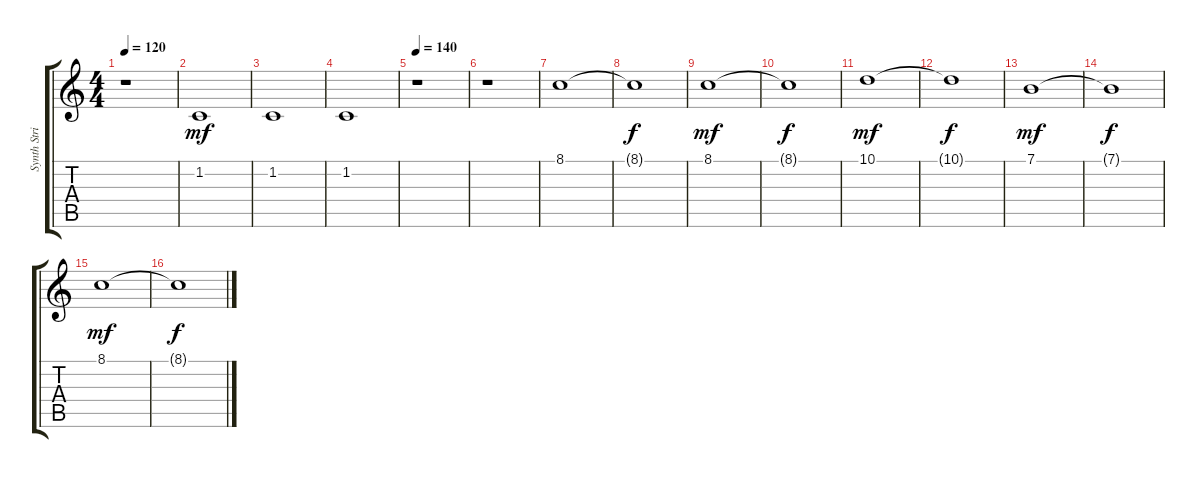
\track ("Synth Strings 1                     " "Synth Stri") {instrument seashore}
\staff {score tabs}
\tuning (E4 B3 G3 D3 A2 E2) {hide}
\ts (4 4)
\tempo 120
\clef g2
\ks c
r.1{dy mf instrument seashore} |
1.2.1 |
1.2.1 |
1.2.1 |
\tempo 140
r.1 |
r.1 |
8.1.1{instrument synthstrings1} |
8.1{t}.1{dy f} |
8.1.1{dy mf} |
8.1{t}.1{dy f} |
10.1.1{dy mf} |
10.1{t}.1{dy f} |
7.1.1{dy mf} |
7.1{t}.1{dy f} |
8.1.1{dy mf} |
8.1{t}.1{dy f}
